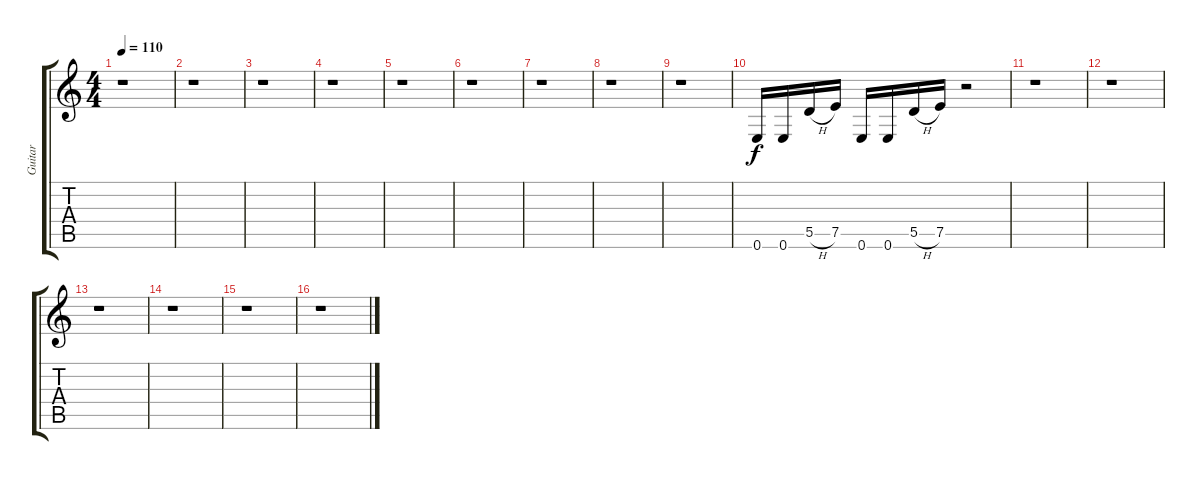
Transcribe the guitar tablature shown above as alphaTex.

\track ("Guitar" "Guitar") {instrument electricguitarclean}
\staff {score tabs}
\tuning (E4 B3 G3 D3 A2 E2) {hide}
\ts (4 4)
\tempo 110
\clef g2
\ks c
r.1{dy f instrument electricguitarclean} |
r.1 |
r.1 |
r.1 |
r.1 |
r.1 |
r.1 |
r.1 |
r.1 |
0.6.16 0.6.16 5.5{h}.16 7.5.16 0.6.16 0.6.16 5.5{h}.16 7.5.16 r.2 |
r.1 |
r.1 |
r.1 |
r.1 |
r.1 |
r.1
